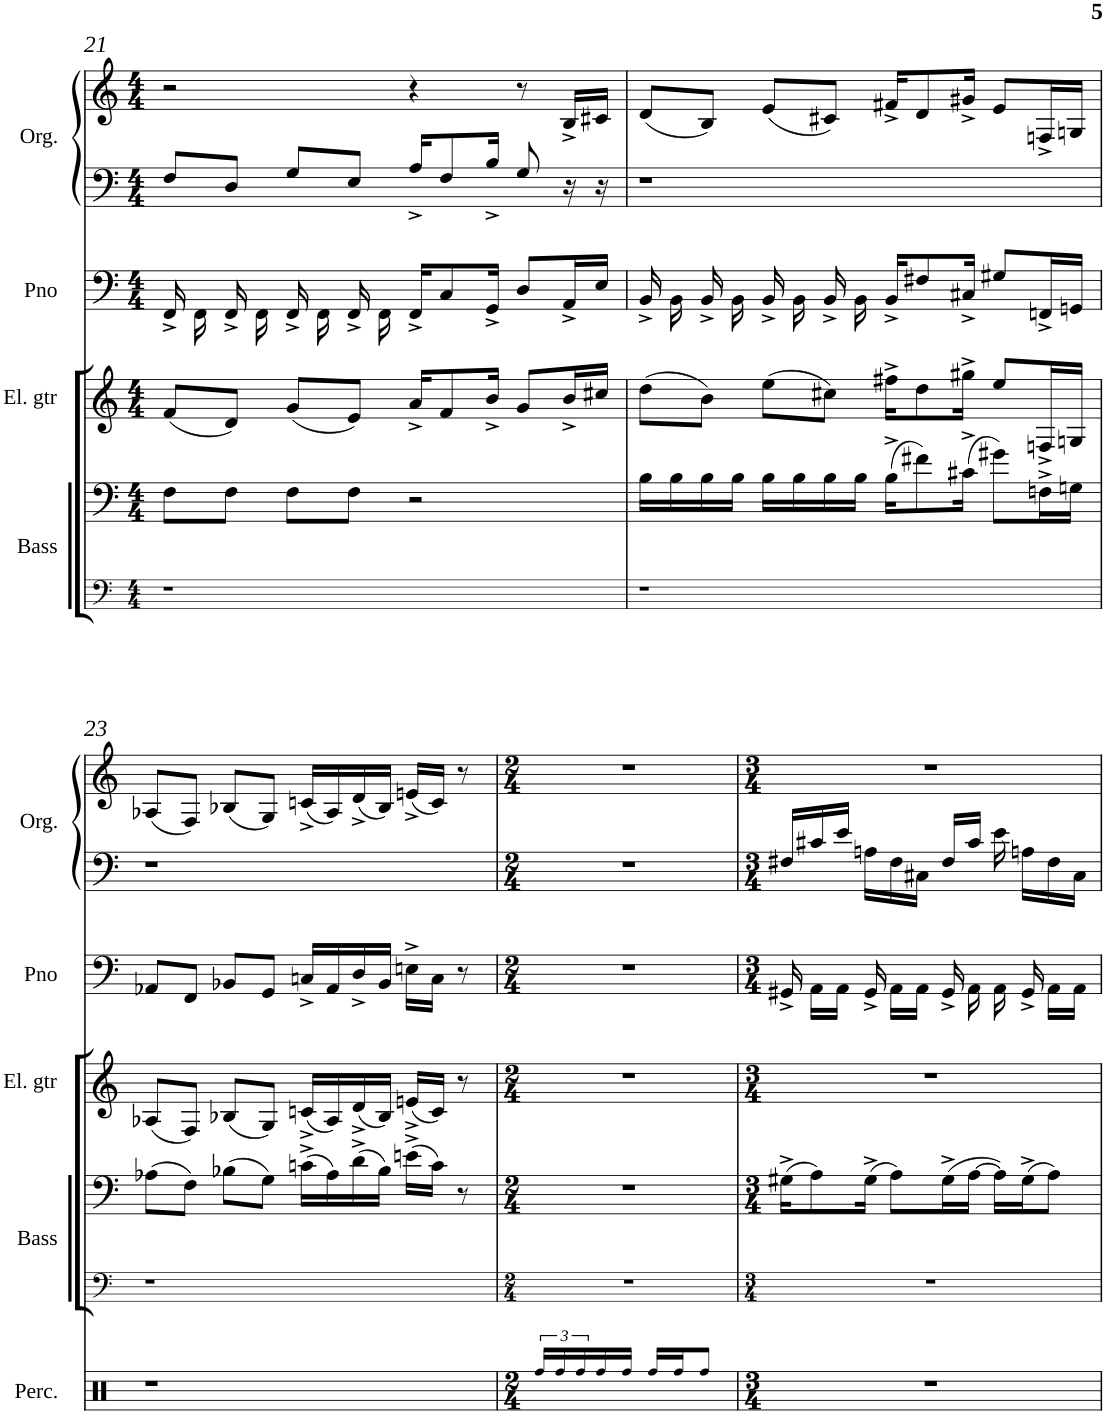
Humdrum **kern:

**kern	**kern	**kern	**kern	**kern	**kern	**kern	**kern
*part6	*part6	*part5	*part4	*part3	*part3	*part2	*part1
*staff8	*staff7	*staff6	*staff5	*staff4	*staff3	*staff2	*staff1
*I"Bass guitar	*	*I"Electric guitar	*I"Piano	*I"Organ	*	*I"Synthesizer	*I"Voice
*I'Bass	*	*I'El. gtr	*I'Pno	*I'Org.	*	*I'Synth.	*I'Voice
!!LO:PB:g=z
*clefF4	*clefF4	*clefG2	*clefF4	*clefF4	*clefG2	*clefG2	*clefG2
*Trd7c12	*Trd7c12	*Trd7c12	*	*	*	*	*
*k[]	*k[]	*k[]	*k[]	*k[]	*k[]	*k[]	*k[]
*M4/4	*M4/4	*M4/4	*M4/4	*M4/4	*M4/4	*M4/4	*M4/4
=21	=21	=21	=21	=21	=21	=21	=21
*	*	*	*^	*	*	*	*
1r	8F\L	(<8f/L	16FF^/	16ryy	8F/L	2r	1r	1r
.	.	.	16ryy	16FF\	.	.	.	.
.	8F\J	8d/J)	16FF^/	16ryy	8D/J	.	.	.
.	.	.	16ryy	16FF\	.	.	.	.
.	8F\L	(<8g/L	16FF^/	16ryy	8G/L	.	.	.
.	.	.	16ryy	16FF\	.	.	.	.
.	8F\J	8e/J)	16FF^/	16ryy	8E/J	.	.	.
.	.	.	16ryy	16FF\	.	.	.	.
.	2r	16a^/KL	16FF^/KL	2ryy	16A^/KL	4r	.	.
.	.	8f/	8C/	.	8F/	.	.	.
.	.	16b^/Jk	16GG^/Jk	.	16B^/Jk	.	.	.
.	.	8g/L	8D/L	.	8G/	8r	.	.
.	.	16b^/L	16AA^/L	.	16r	16B^/LL	.	.
.	.	16cc#X/JJ	16E/JJ	.	16r	16c#X/JJ	.	.
=22	=22	=22	=22	=22	=22	=22	=22	=22
1r	16B\LL	(>8dd\L	16BB^/	16ryy	1r	(<8d/L	1r	1r
.	16B\	.	16ryy	16BB\	.	.	.	.
.	16B\	8b\J)	16BB^/	16ryy	.	8B/J)	.	.
.	16B\JJ	.	16ryy	16BB\	.	.	.	.
.	16B\LL	(>8ee\L	16BB^/	16ryy	.	(<8e/L	.	.
.	16B\	.	16ryy	16BB\	.	.	.	.
.	16B\	8cc#X\J)	16BB^/	16ryy	.	8c#X/J)	.	.
.	16B\JJ	.	16ryy	16BB\	.	.	.	.
.	(>16B^\KL	16ff#X^\KL	16BB^/KL	2ryy	.	16f#X^/KL	.	.
.	8f#X\)	8dd\	8F#X/	.	.	8d/	.	.
.	(>16c#X^\Jk	16gg#X^\Jk	16C#X^/Jk	.	.	16g#X^/Jk	.	.
.	8g#X\L)	8ee/L	8G#X/L	.	.	8e/L	.	.
.	16Fn^\L	16Fn^/L	16FFn^/L	.	.	16Fn^/L	.	.
.	16Gn\JJ	16Gn/JJ	16GGn/JJ	.	.	16Gn/JJ	.	.
*	*	*	*v	*v	*	*	*	*
!!LO:LB:g=z
=23	=23	=23	=23	=23	=23	=23	=23
1r	(>8A-X\L	(<8A-X/L	8AA-X/L	1r	(<8A-X/L	1r	1r
.	8F\J)	8F/J)	8FF/J	.	8F/J)	.	.
.	(>8B-X\L	(<8B-X/L	8BB-X/L	.	(<8B-X/L	.	.
.	8G\J)	8G/J)	8GG/J	.	8G/J)	.	.
.	(>16cn^\LL	(<16cn^/LL	16Cn^/LL	.	(<16cn^/LL	.	.
.	16A-\)	16A-/)	16AA-/	.	16A-/)	.	.
.	(>16d^\	(<16d^/	16D^/	.	(<16d^/	.	.
.	16B-\JJ)	16B-/JJ)	16BB-/JJ	.	16B-/JJ)	.	.
.	(>16en^\LL	(<16en^/LL	16En^\LL	.	(<16en^/LL	.	.
.	16c\JJ)	16c/JJ)	16C\JJ	.	16c/JJ)	.	.
.	8r	8r	8r	.	8r	.	.
=24	=24	=24	=24	=24	=24	=24	=24
*M2/4	*M2/4	*M2/4	*M2/4	*M2/4	*M2/4	*M2/4	*M2/4
2r	2r	2r	2r	2r	2r	2r	2r
=25	=25	=25	=25	=25	=25	=25	=25
*M3/4	*M3/4	*M3/4	*M3/4	*M3/4	*M3/4	*M3/4	*M3/4
*	*	*	*^	*^	*	*	*
2.r	(>16G#X^\KL	2.r	16GG#X^/	16ryy	16F#X/LL	8.ryy	2.r	2.r	2.r
.	8A\)	.	8ryy	16AA\LL	16c#X/	.	.	.	.
.	.	.	.	16AA\JJ	16e/JJ	.	.	.	.
.	(>16G#^\Jk	.	16GG#^/	16ryy	8.ryy	16An\LL	.	.	.
.	8A\L)	.	8ryy	16AA\LL	.	16F#\	.	.	.
.	.	.	.	16AA\JJ	.	16C#X\JJ	.	.	.
.	(>16G#^\L	.	16GG#^/	16ryy	16F#/LL	8.ryy	.	.	.
.	[>16A\JJ	.	8ryy	16AA\	16c#/JJ	.	.	.	.
.	16A\LL])	.	.	16AA\	16e\	.	.	.	.
.	(>16G#^\J	.	16GG#^/	16ryy	8.ryy	16An\LL	.	.	.
.	8A\J)	.	8ryy	16AA\LL	.	16F#\	.	.	.
.	.	.	.	16AA\JJ	.	16C#\JJ	.	.	.
*	*	*	*v	*v	*	*	*	*	*
*	*	*	*	*v	*v	*	*	*
=	=	=	=	=	=	=	=
*-	*-	*-	*-	*-	*-	*-	*-
